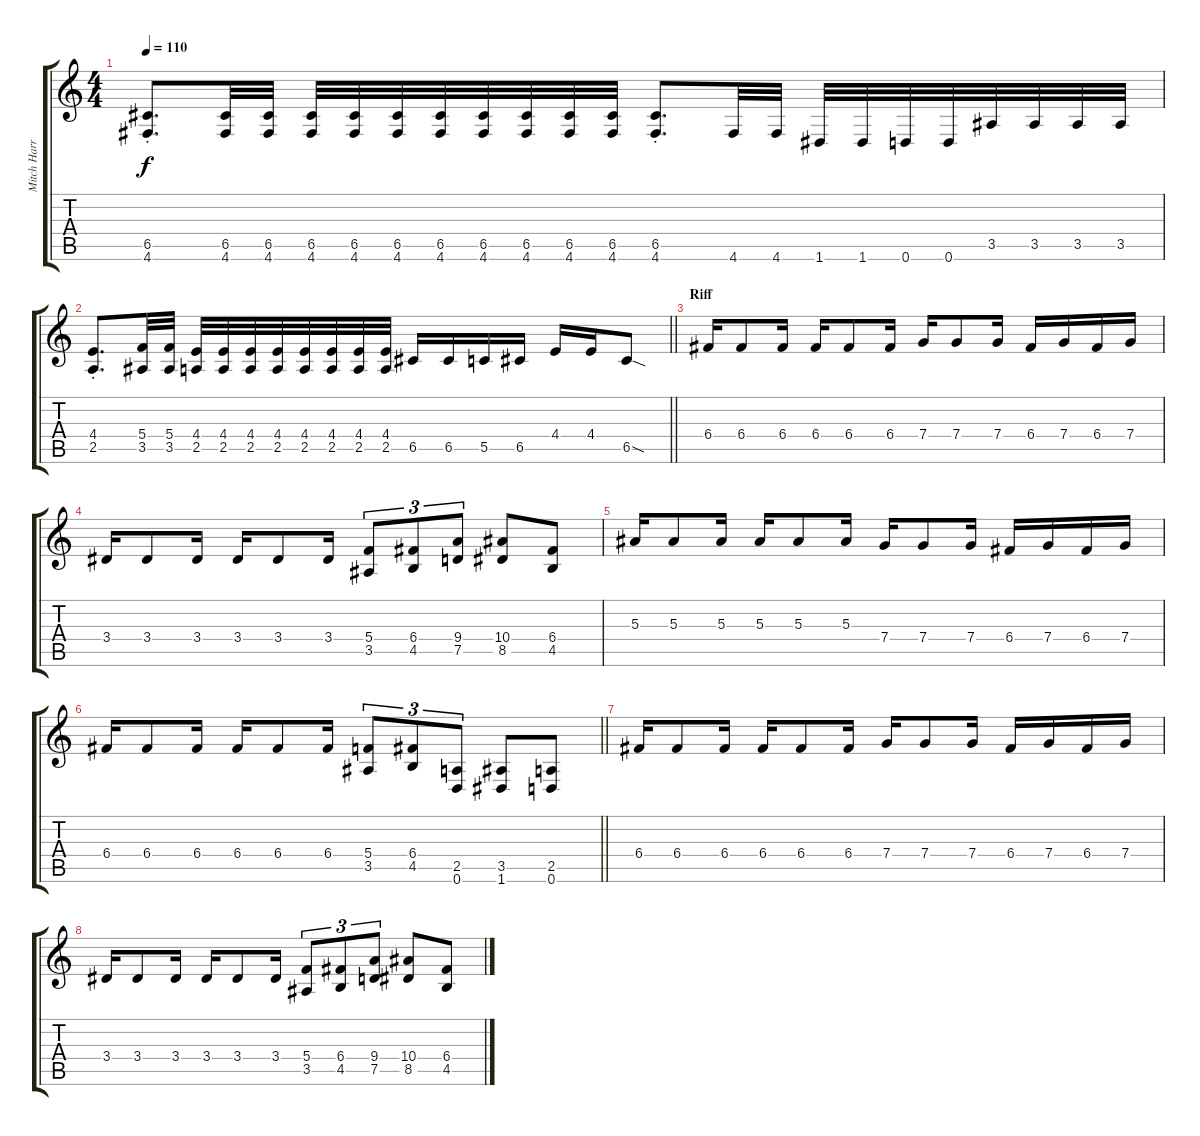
\track ("Mitch Harris " "Mitch Harr") {instrument distortionguitar}
\staff {score tabs}
\tuning (D4 A3 F3 C3 G2 D2) {hide}
\ts (4 4)
\tempo 110
\clef g2
\ks c
(6.5{st} 4.6{st}).8{d dy f} (6.5 4.6).32 (6.5 4.6).32 (6.5 4.6).32 (6.5 4.6).32 (6.5 4.6).32 (6.5 4.6).32 (6.5 4.6).32 (6.5 4.6).32 (6.5 4.6).32 (6.5 4.6).32 (6.5{st} 4.6{st}).8{d} 4.6.32 4.6.32 1.6.32 1.6.32 0.6.32 0.6.32 3.5.32 3.5.32 3.5.32 3.5.32 |
\barLineRight lightlight
(4.4{st} 2.5{st}).8{d} (5.4 3.5).32 (5.4 3.5).32 (4.4 2.5).32 (4.4 2.5).32 (4.4 2.5).32 (4.4 2.5).32 (4.4 2.5).32 (4.4 2.5).32 (4.4 2.5).32 (4.4 2.5).32 6.5.16 6.5.16 5.5.16 6.5.16 4.4.16 4.4.16 6.5{sod}.8 |
\section ("" "Riff")
6.4.16 6.4.8 6.4.16 6.4.16 6.4.8 6.4.16 7.4.16 7.4.8 7.4.16 6.4.16 7.4.16 6.4.16 7.4.16 |
3.4.16 3.4.8 3.4.16 3.4.16 3.4.8 3.4.16 (5.4 3.5).8{tu (3 2)} (6.4 4.5).8{tu (3 2)} (9.4 7.5).8{tu (3 2)} (10.4 8.5).8 (6.4 4.5).8 |
5.3.16 5.3.8 5.3.16 5.3.16 5.3.8 5.3.16 7.4.16 7.4.8 7.4.16 6.4.16 7.4.16 6.4.16 7.4.16 |
\barLineRight lightlight
6.4.16 6.4.8 6.4.16 6.4.16 6.4.8 6.4.16 (5.4 3.5).8{tu (3 2)} (6.4 4.5).8{tu (3 2)} (2.5 0.6).8{tu (3 2)} (3.5 1.6).8 (2.5 0.6).8 |
6.4.16 6.4.8 6.4.16 6.4.16 6.4.8 6.4.16 7.4.16 7.4.8 7.4.16 6.4.16 7.4.16 6.4.16 7.4.16 |
3.4.16 3.4.8 3.4.16 3.4.16 3.4.8 3.4.16 (5.4 3.5).8{tu (3 2)} (6.4 4.5).8{tu (3 2)} (9.4 7.5).8{tu (3 2)} (10.4 8.5).8 (6.4 4.5).8
